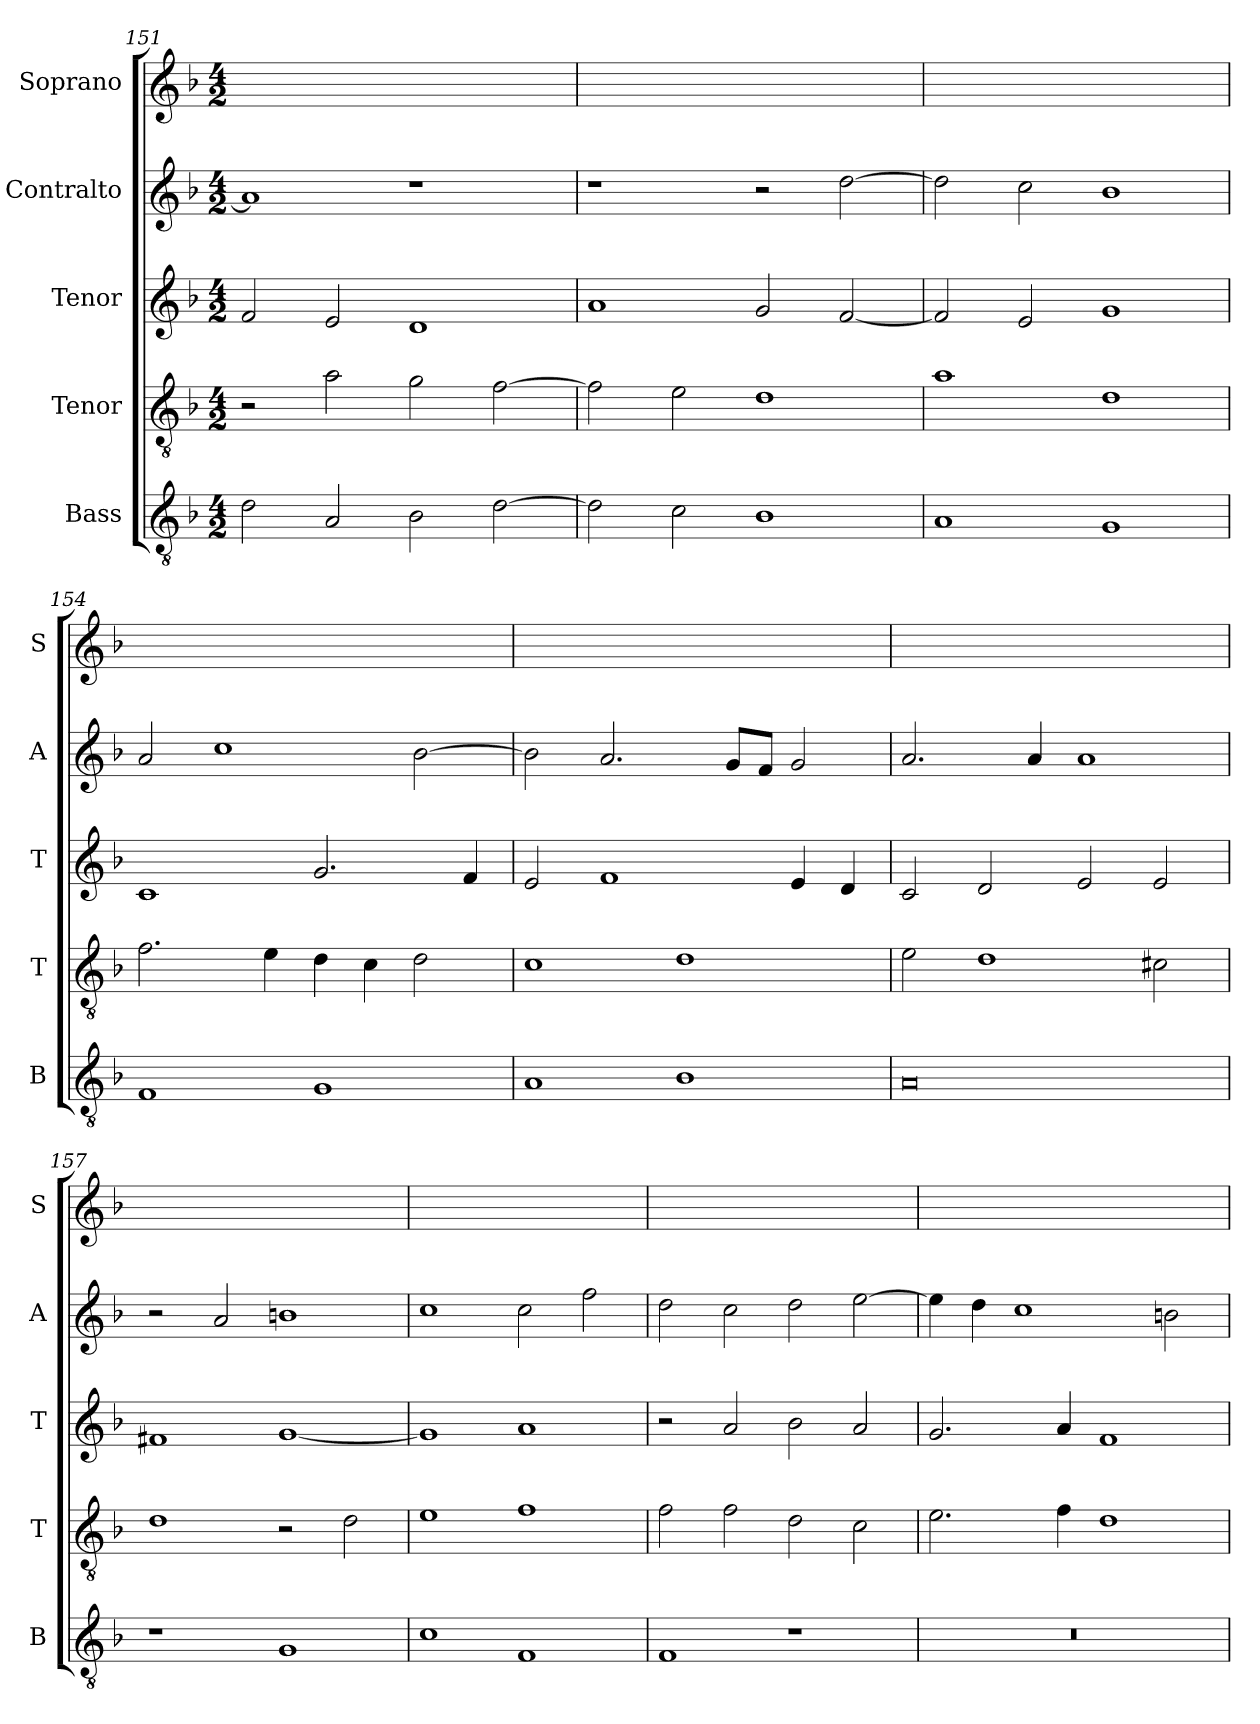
**kern	**kern	**kern	**kern	**kern
*part5	*part4	*part3	*part2	*part1
*staff5	*staff4	*staff3	*staff2	*staff1
*I"Bass	*I"Tenor	*I"Tenor	*I"Contralto	*I"Soprano
*I'B	*I'T	*I'T	*I'A	*I'S
*clefGv2	*clefGv2	*clefG2	*clefG2	*clefG2
*k[b-]	*k[b-]	*k[b-]	*k[b-]	*k[b-]
*F:ion	*F:ion	*F:ion	*F:ion	*F:ion
*M4/2	*M4/2	*M4/2	*M4/2	*M4/2
=151	=151	=151	=151	=151
2d	2r	2f	1a]	0ryy
2A	2a	2e	.	.
2B-	2g	1d	1r	.
[2d	[2f	.	.	.
=152	=152	=152	=152	=152
2d]	2f]	1a	1r	0ryy
2c	2e	.	.	.
1B-	1d	2g	2r	.
.	.	[2f	[2dd	.
=153	=153	=153	=153	=153
1A	1a	2f]	2dd]	0ryy
.	.	2e	2cc	.
1G	1d	1g	1b-	.
=154	=154	=154	=154	=154
1F	2.f	1c	2a	0ryy
.	.	.	1cc	.
.	4e	.	.	.
1G	4d	2.g	.	.
.	4c	.	.	.
.	2d	.	[2b-	.
.	.	4f	.	.
=155	=155	=155	=155	=155
1A	1c	2e	2b-]	0ryy
.	.	1f	2.a	.
1B-	1d	.	.	.
.	.	.	8g/L	.
.	.	.	8f/J	.
.	.	4e	2g	.
.	.	4d	.	.
=156	=156	=156	=156	=156
0A	2e	2c	2.a	0ryy
.	1d	2d	.	.
.	.	.	4a	.
.	.	2e	1a	.
.	2c#X	2e	.	.
=157	=157	=157	=157	=157
1r	1d	1f#X	2r	0ryy
.	.	.	2a	.
1G	2r	[1g	1bn	.
.	2d	.	.	.
=158	=158	=158	=158	=158
1c	1e	1g]	1cc	0ryy
1F	1f	1a	2cc	.
.	.	.	2ff	.
=159	=159	=159	=159	=159
1F	2f	2r	2dd	0ryy
.	2f	2a	2cc	.
1r	2d	2b-	2dd	.
.	2c	2a	[2ee	.
=160	=160	=160	=160	=160
0r	2.e	2.g	4ee]	0ryy
.	.	.	4dd	.
.	.	.	1cc	.
.	4f	4a	.	.
.	1d	1f	.	.
.	.	.	2bn	.
=	=	=	=	=
*-	*-	*-	*-	*-
